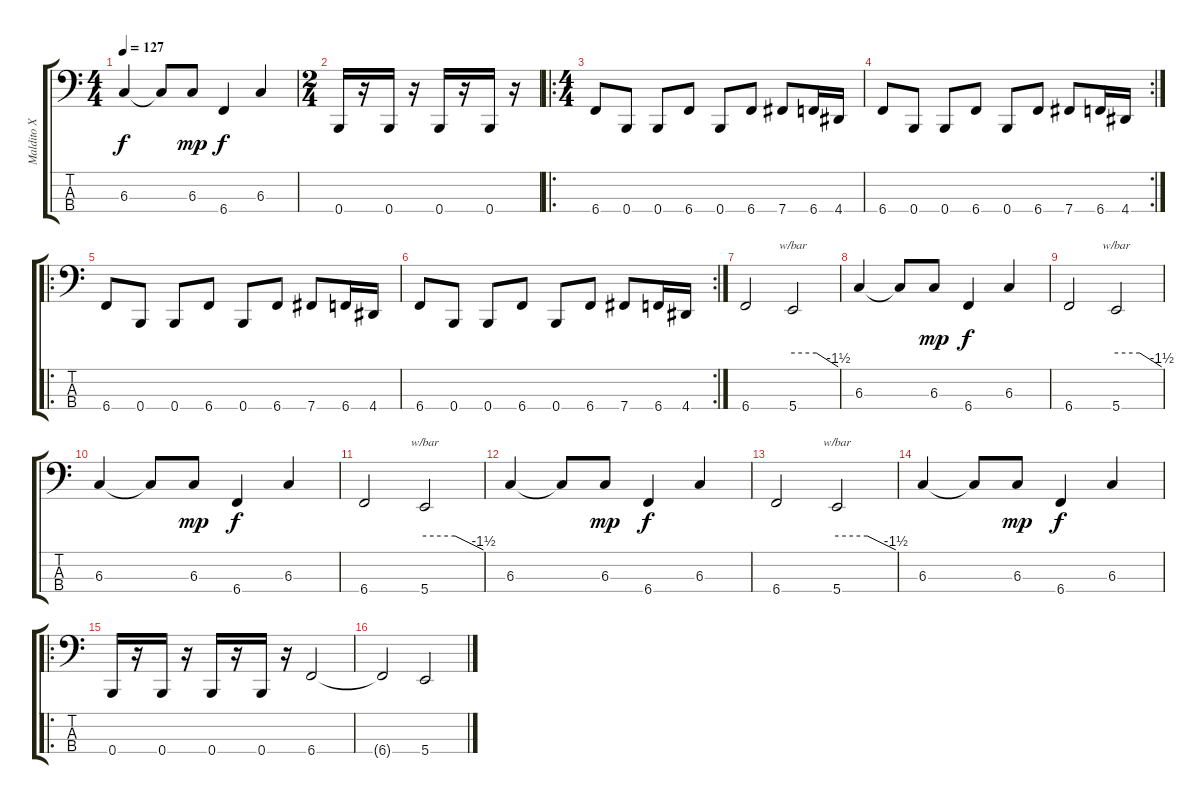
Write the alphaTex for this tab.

\track ("Maldito X" "Maldito X") {instrument electricbassfinger}
\staff {score tabs}
\tuning (E2 B1 Gb1 B0) {hide}
\ts (4 4)
\tempo 127
\clef f4
\ks c
6.3.4{dy f} 6.3{t}.8 6.3.8{dy mp} 6.4.4{dy f} 6.3.4 |
\ts (2 4)
0.4.16 r.16 0.4.16 r.16 0.4.16 r.16 0.4.16 r.16 |
\ro
\ts (4 4)
6.4.8 0.4.8 0.4.8 6.4.8 0.4.8 6.4.8 7.4.8 6.4.16 4.4.16 |
\rc 2
6.4.8 0.4.8 0.4.8 6.4.8 0.4.8 6.4.8 7.4.8 6.4.16 4.4.16 |
\ro
6.4.8 0.4.8 0.4.8 6.4.8 0.4.8 6.4.8 7.4.8 6.4.16 4.4.16 |
\rc 2
6.4.8 0.4.8 0.4.8 6.4.8 0.4.8 6.4.8 7.4.8 6.4.16 4.4.16 |
6.4.2 5.4.2{tbe (custom default 0 0 31 0 60 -6)} |
6.3.4 6.3{t}.8 6.3.8{dy mp} 6.4.4{dy f} 6.3.4 |
6.4.2 5.4.2{tbe (custom default 0 0 31 0 60 -6)} |
6.3.4 6.3{t}.8 6.3.8{dy mp} 6.4.4{dy f} 6.3.4 |
6.4.2 5.4.2{tbe (custom default 0 0 31 0 60 -6)} |
6.3.4 6.3{t}.8 6.3.8{dy mp} 6.4.4{dy f} 6.3.4 |
6.4.2 5.4.2{tbe (custom default 0 0 31 0 60 -6)} |
6.3.4 6.3{t}.8 6.3.8{dy mp} 6.4.4{dy f} 6.3.4 |
\ro
0.4.16 r.16 0.4.16 r.16 0.4.16 r.16 0.4.16 r.16 6.4.2 |
6.4{t}.2 5.4.2
